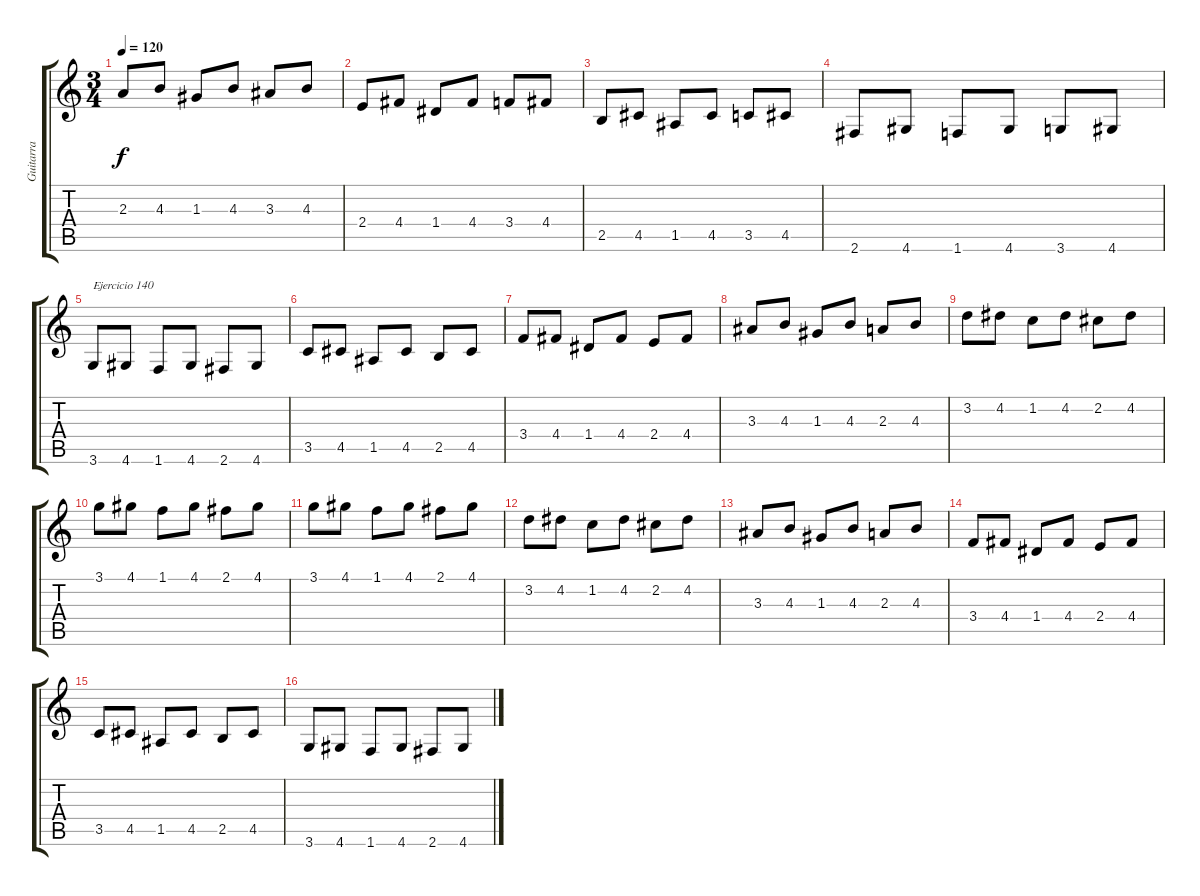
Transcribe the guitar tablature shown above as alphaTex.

\track ("Guitarra" "Guitarra") {instrument acousticguitarnylon}
\staff {score tabs}
\tuning (E4 B3 G3 D3 A2 E2) {hide}
\ts (3 4)
\tempo 120
\clef g2
\ks c
2.3.8{dy f} 4.3.8 1.3.8 4.3.8 3.3.8 4.3.8 |
2.4.8 4.4.8 1.4.8 4.4.8 3.4.8 4.4.8 |
2.5.8 4.5.8 1.5.8 4.5.8 3.5.8 4.5.8 |
2.6.8 4.6.8 1.6.8 4.6.8 3.6.8 4.6.8 |
3.6.8{txt "Ejercicio 140"} 4.6.8 1.6.8 4.6.8 2.6.8 4.6.8 |
3.5.8 4.5.8 1.5.8 4.5.8 2.5.8 4.5.8 |
3.4.8 4.4.8 1.4.8 4.4.8 2.4.8 4.4.8 |
3.3.8 4.3.8 1.3.8 4.3.8 2.3.8 4.3.8 |
3.2.8 4.2.8 1.2.8 4.2.8 2.2.8 4.2.8 |
3.1.8 4.1.8 1.1.8 4.1.8 2.1.8 4.1.8 |
3.1.8 4.1.8 1.1.8 4.1.8 2.1.8 4.1.8 |
3.2.8 4.2.8 1.2.8 4.2.8 2.2.8 4.2.8 |
3.3.8 4.3.8 1.3.8 4.3.8 2.3.8 4.3.8 |
3.4.8 4.4.8 1.4.8 4.4.8 2.4.8 4.4.8 |
3.5.8 4.5.8 1.5.8 4.5.8 2.5.8 4.5.8 |
3.6.8 4.6.8 1.6.8 4.6.8 2.6.8 4.6.8
